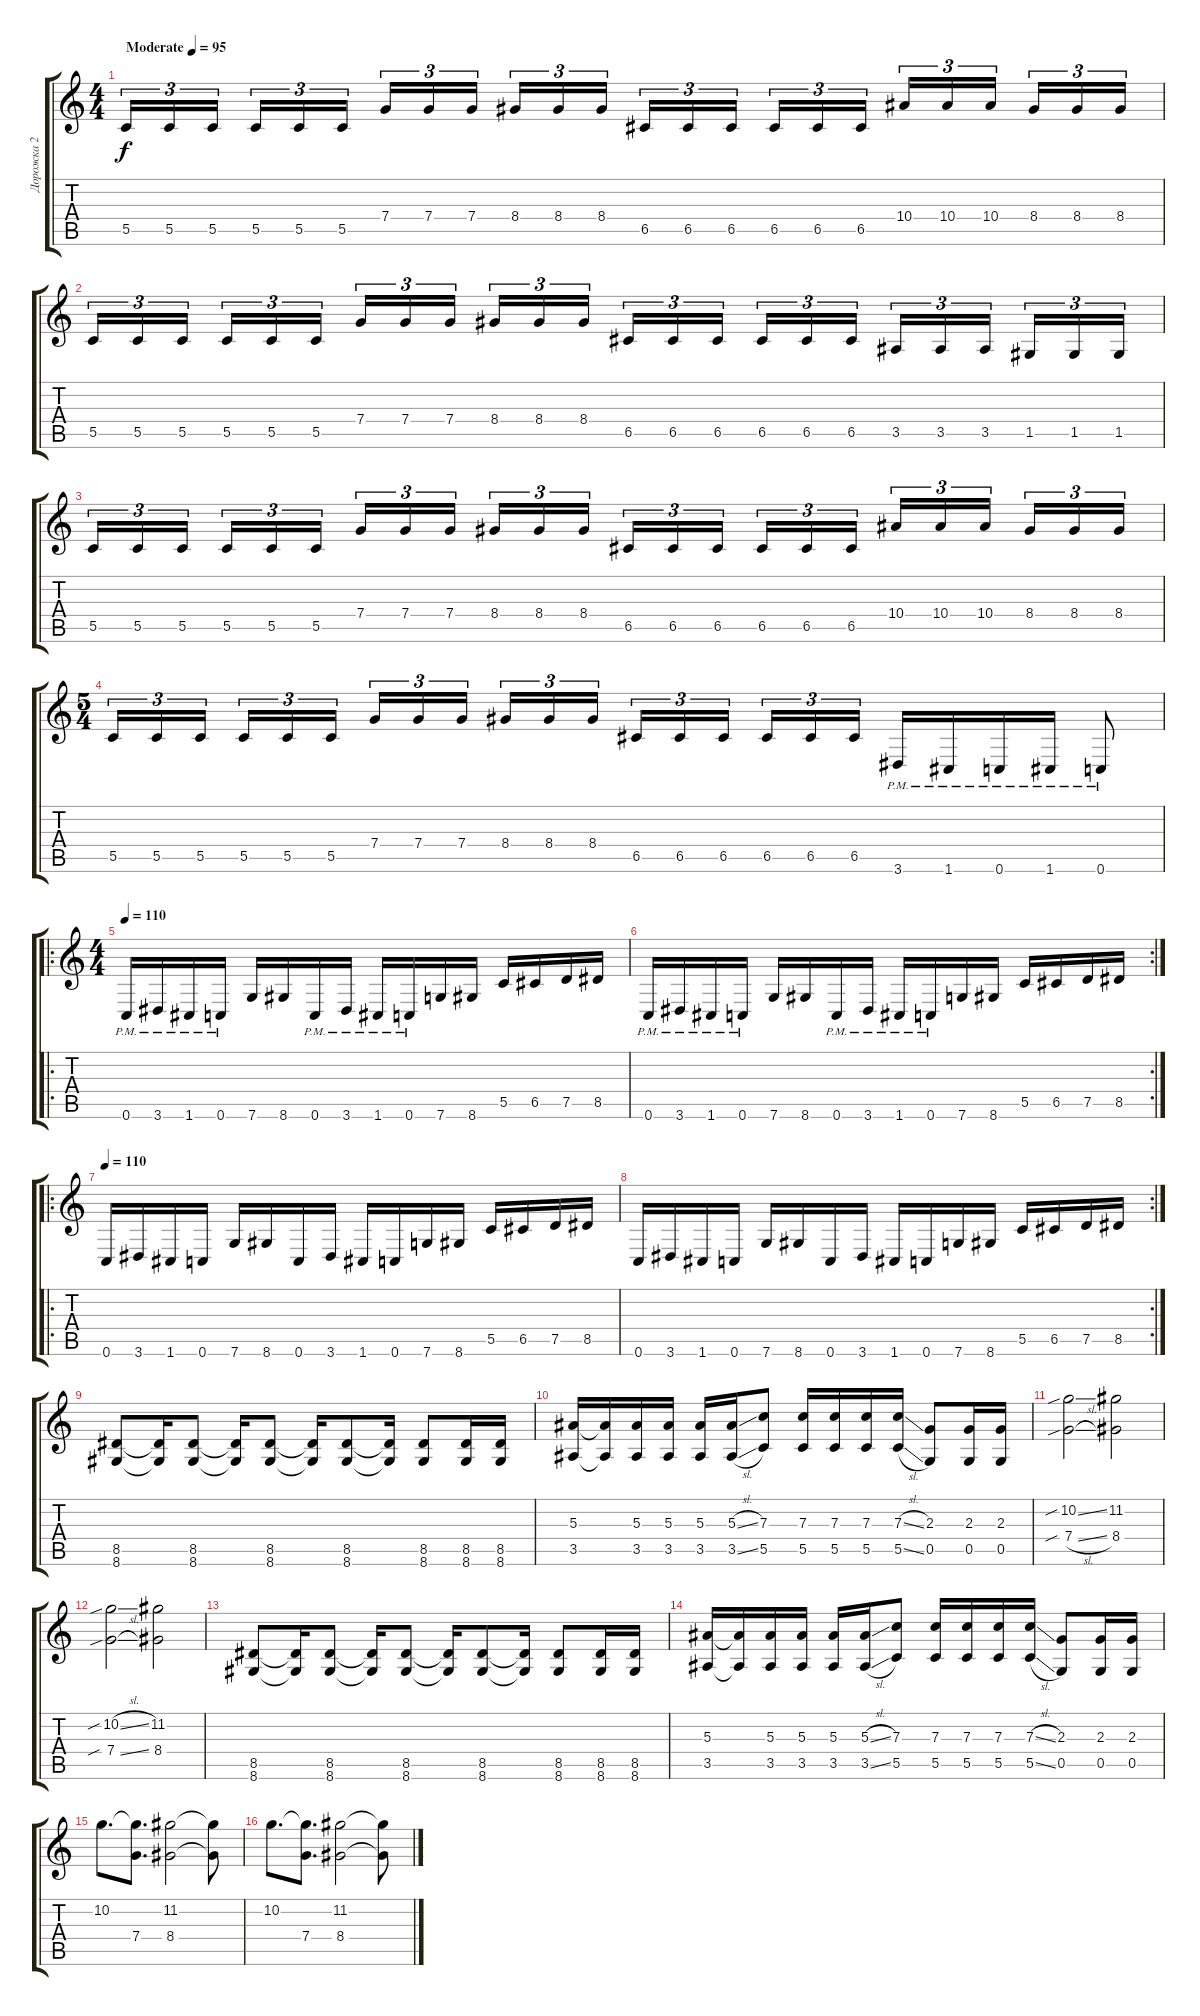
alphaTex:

\track ("Дорожка 2" "Дорожка 2") {instrument overdrivenguitar}
\staff {score tabs}
\tuning (D4 A3 F3 C3 G2 C2) {hide}
\ts (4 4)
\tempo (95 "Moderate")
\clef g2
\ks c
5.5.16{tu (3 2) dy f instrument overdrivenguitar} 5.5.16{tu (3 2)} 5.5.16{tu (3 2) beam splitsecondary} 5.5.16{tu (3 2)} 5.5.16{tu (3 2)} 5.5.16{tu (3 2)} 7.4.16{tu (3 2)} 7.4.16{tu (3 2)} 7.4.16{tu (3 2) beam splitsecondary} 8.4.16{tu (3 2)} 8.4.16{tu (3 2)} 8.4.16{tu (3 2)} 6.5.16{tu (3 2)} 6.5.16{tu (3 2)} 6.5.16{tu (3 2) beam splitsecondary} 6.5.16{tu (3 2)} 6.5.16{tu (3 2)} 6.5.16{tu (3 2)} 10.4.16{tu (3 2)} 10.4.16{tu (3 2)} 10.4.16{tu (3 2) beam splitsecondary} 8.4.16{tu (3 2)} 8.4.16{tu (3 2)} 8.4.16{tu (3 2)} |
5.5.16{tu (3 2)} 5.5.16{tu (3 2)} 5.5.16{tu (3 2) beam splitsecondary} 5.5.16{tu (3 2)} 5.5.16{tu (3 2)} 5.5.16{tu (3 2)} 7.4.16{tu (3 2)} 7.4.16{tu (3 2)} 7.4.16{tu (3 2) beam splitsecondary} 8.4.16{tu (3 2)} 8.4.16{tu (3 2)} 8.4.16{tu (3 2)} 6.5.16{tu (3 2)} 6.5.16{tu (3 2)} 6.5.16{tu (3 2) beam splitsecondary} 6.5.16{tu (3 2)} 6.5.16{tu (3 2)} 6.5.16{tu (3 2)} 3.5.16{tu (3 2)} 3.5.16{tu (3 2)} 3.5.16{tu (3 2) beam splitsecondary} 1.5.16{tu (3 2)} 1.5.16{tu (3 2)} 1.5.16{tu (3 2)} |
5.5.16{tu (3 2)} 5.5.16{tu (3 2)} 5.5.16{tu (3 2) beam splitsecondary} 5.5.16{tu (3 2)} 5.5.16{tu (3 2)} 5.5.16{tu (3 2)} 7.4.16{tu (3 2)} 7.4.16{tu (3 2)} 7.4.16{tu (3 2) beam splitsecondary} 8.4.16{tu (3 2)} 8.4.16{tu (3 2)} 8.4.16{tu (3 2)} 6.5.16{tu (3 2)} 6.5.16{tu (3 2)} 6.5.16{tu (3 2) beam splitsecondary} 6.5.16{tu (3 2)} 6.5.16{tu (3 2)} 6.5.16{tu (3 2)} 10.4.16{tu (3 2)} 10.4.16{tu (3 2)} 10.4.16{tu (3 2) beam splitsecondary} 8.4.16{tu (3 2)} 8.4.16{tu (3 2)} 8.4.16{tu (3 2)} |
\ts (5 4)
5.5.16{tu (3 2)} 5.5.16{tu (3 2)} 5.5.16{tu (3 2) beam splitsecondary} 5.5.16{tu (3 2)} 5.5.16{tu (3 2)} 5.5.16{tu (3 2)} 7.4.16{tu (3 2)} 7.4.16{tu (3 2)} 7.4.16{tu (3 2) beam splitsecondary} 8.4.16{tu (3 2)} 8.4.16{tu (3 2)} 8.4.16{tu (3 2)} 6.5.16{tu (3 2)} 6.5.16{tu (3 2)} 6.5.16{tu (3 2) beam splitsecondary} 6.5.16{tu (3 2)} 6.5.16{tu (3 2)} 6.5.16{tu (3 2)} 3.6{pm}.16 1.6{pm}.16 0.6{pm}.16 1.6{pm}.16 0.6{pm}.8 |
\ro
\ts (4 4)
\tempo 110
0.6{pm}.16 3.6{pm}.16 1.6{pm}.16 0.6{pm}.16 7.6.16 8.6.16 0.6{pm}.16 3.6{pm}.16 1.6{pm}.16 0.6{pm}.16 7.6.16 8.6.16 5.5.16 6.5.16 7.5.16 8.5.16 |
\rc 2
0.6{pm}.16 3.6{pm}.16 1.6{pm}.16 0.6{pm}.16 7.6.16 8.6.16 0.6{pm}.16 3.6{pm}.16 1.6{pm}.16 0.6{pm}.16 7.6.16 8.6.16 5.5.16 6.5.16 7.5.16 8.5.16 |
\ro
\tempo 110
0.6.16 3.6.16 1.6.16 0.6.16 7.6.16 8.6.16 0.6.16 3.6.16 1.6.16 0.6.16 7.6.16 8.6.16 5.5.16 6.5.16 7.5.16 8.5.16 |
\rc 2
0.6.16 3.6.16 1.6.16 0.6.16 7.6.16 8.6.16 0.6.16 3.6.16 1.6.16 0.6.16 7.6.16 8.6.16 5.5.16 6.5.16 7.5.16 8.5.16 |
(8.5 8.6).8 (8.5{t} 8.6{t}).16 (8.5 8.6).8 (8.5{t} 8.6{t}).16 (8.5 8.6).8 (8.5{t} 8.6{t}).16 (8.5 8.6).8 (8.5{t} 8.6{t}).16 (8.5 8.6).8 (8.5 8.6).16 (8.5 8.6).16 |
(5.3 3.5).16 (5.3{t} 3.5{t}).16 (5.3 3.5).16 (5.3 3.5).16 (5.3 3.5).16 (5.3{sl} 3.5{sl}).16 (7.3 5.5).8 (7.3 5.5).16 (7.3 5.5).16 (7.3 5.5).16 (7.3{sl} 5.5{sl}).16 (2.3 0.5).8 (2.3 0.5).16 (2.3 0.5).16 |
(10.2{sib ss} 7.4{sib sl}).2 (11.2 8.4).2 |
(10.2{sib sl} 7.4{sib sl}).2 (11.2 8.4).2 |
(8.5 8.6).8 (8.5{t} 8.6{t}).16 (8.5 8.6).8 (8.5{t} 8.6{t}).16 (8.5 8.6).8 (8.5{t} 8.6{t}).16 (8.5 8.6).8 (8.5{t} 8.6{t}).16 (8.5 8.6).8 (8.5 8.6).16 (8.5 8.6).16 |
(5.3 3.5).16 (5.3{t} 3.5{t}).16 (5.3 3.5).16 (5.3 3.5).16 (5.3 3.5).16 (5.3{sl} 3.5{sl}).16 (7.3 5.5).8 (7.3 5.5).16 (7.3 5.5).16 (7.3 5.5).16 (7.3{sl} 5.5{sl}).16 (2.3 0.5).8 (2.3 0.5).16 (2.3 0.5).16 |
10.2.8{d} (10.2{t} 7.4).8{d} (11.2 8.4).2 (11.2{t} 8.4{t}).8 |
10.2.8{d} (10.2{t} 7.4).8{d} (11.2 8.4).2 (11.2{t} 8.4{t}).8
